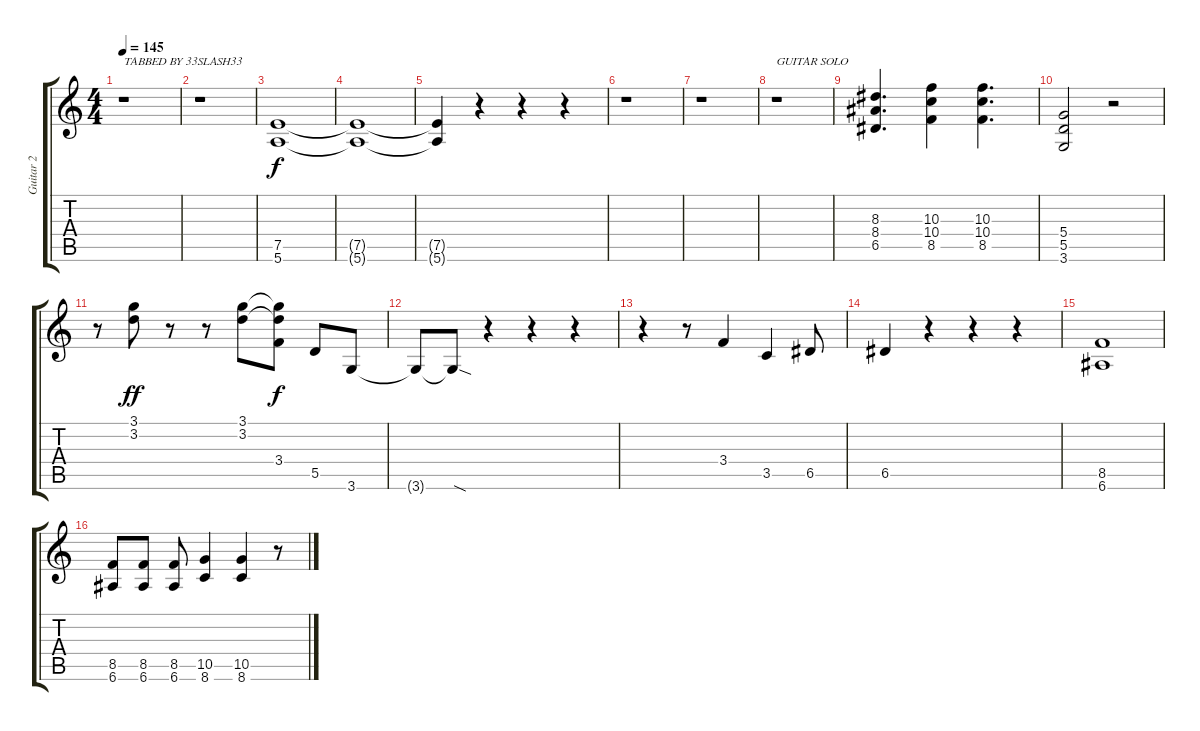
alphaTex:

\track ("Guitar 2" "Guitar 2") {instrument overdrivenguitar}
\staff {score tabs}
\tuning (E4 B3 G3 D3 A2 E2) {hide}
\ts (4 4)
\tempo 145
\clef g2
\ks c
r.1{txt "TABBED BY 33SLASH33" dy f} |
r.1 |
(7.5 5.6).1 |
(7.5{t} 5.6{t}).1 |
(7.5{t} 5.6{t}).4 r.4 r.4 r.4 |
r.1 |
r.1 |
r.1{txt "GUITAR SOLO"} |
(8.3 8.4 6.5).4{d} (10.3 10.4 8.5).4 (10.3 10.4 8.5).4{d} |
(5.4 5.5 3.6).2 r.2 |
r.8 (3.1 3.2).8{dy ff} r.8 r.8 (3.1 3.2).8 (3.1{t} 3.2{t} 3.4).8{dy f} 5.5.8 3.6.8 |
3.6{t}.8 3.6{sod t}.8 r.4 r.4 r.4 |
r.4 r.8 3.4.4 3.5.4 6.5.8 |
6.5.4 r.4 r.4 r.4 |
(8.5 6.6).1 |
(8.5 6.6).8 (8.5 6.6).8 (8.5 6.6).8 (10.5 8.6).4 (10.5 8.6).4 r.8
